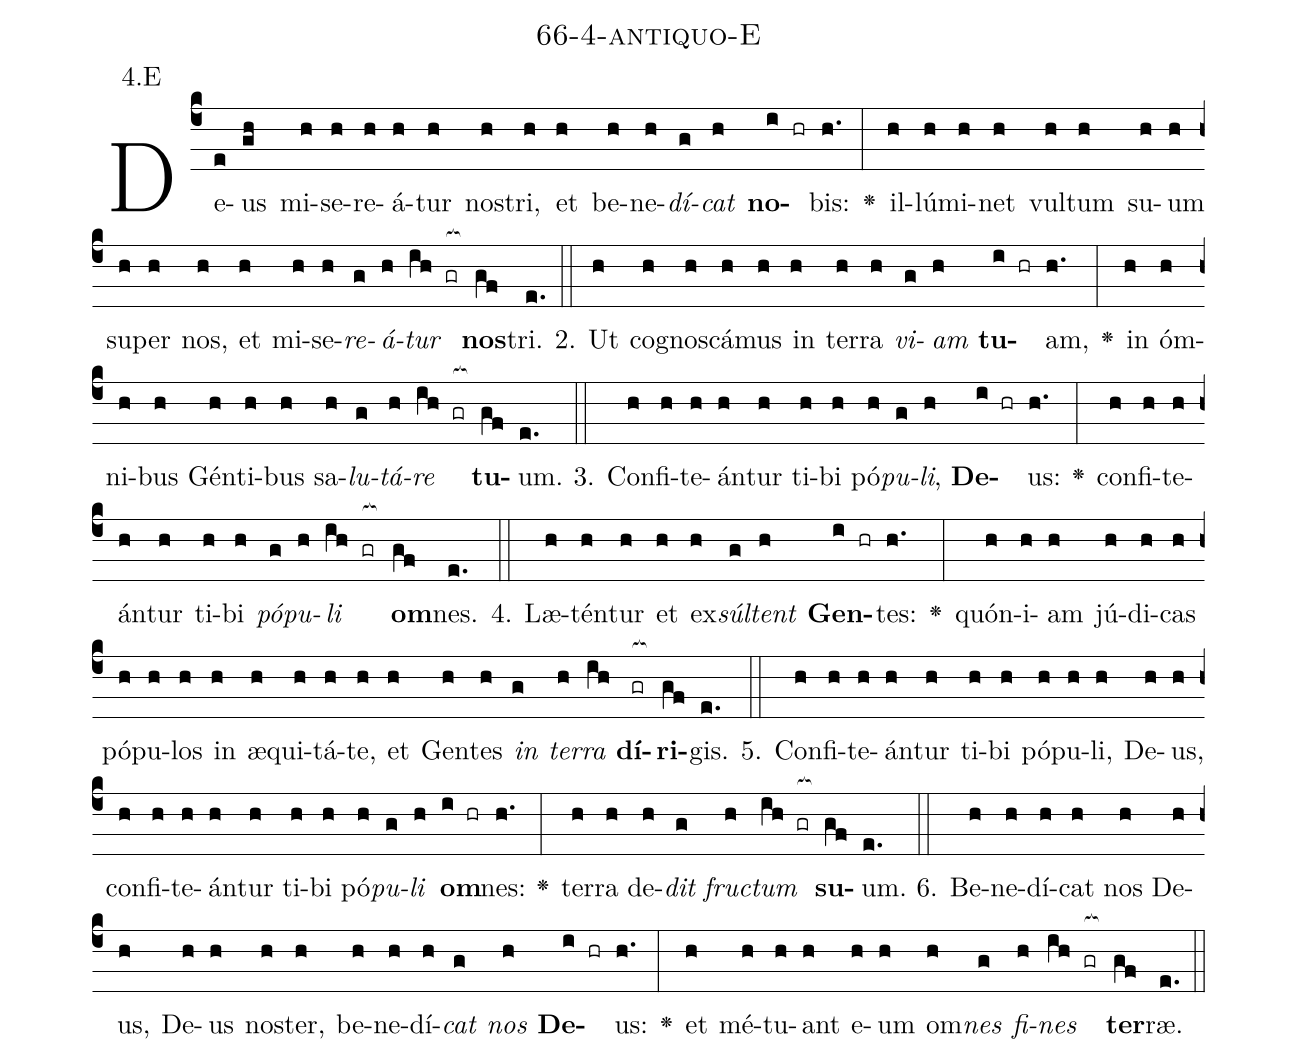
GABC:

name: 66-4-antiquo-E;
annotation: 4.E;
%%
(c4)De(e)us(gh) mi(h)se(h)re(h)á(h)tur(h) nos(h)tri,(h) et(h) be(h)ne(h)<i>dí</i>(g)<i>cat</i>(h) <b>no</b>(i hr)bis:(h.) <v>\greheightstar</v>(:) il(h)lú(h)mi(h)net(h) vul(h)tum(h) su(h)um(h) su(h)per(h) nos,(h) et(h) mi(h)se(h)<i>re</i>(g)<i>á</i>(h)<i>tur</i>(ih gr[ocb:1{]) <b>nos</b>(gf[ocb:0}])tri.(e.) (::)
2. Ut(h) co(h)gnos(h)cá(h)mus(h) in(h) ter(h)ra(h) <i>vi</i>(g)<i>am</i>(h) <b>tu</b>(i hr)am,(h.) <v>\greheightstar</v>(:) in(h) óm(h)ni(h)bus(h) Gén(h)ti(h)bus(h) sa(h)<i>lu</i>(g)<i>tá</i>(h)<i>re</i>(ih gr[ocb:1{]) <b>tu</b>(gf[ocb:0}])um.(e.) (::)
3. Con(h)fi(h)te(h)án(h)tur(h) ti(h)bi(h) pó(h)<i>pu</i>(g)<i>li</i>,(h) <b>De</b>(i hr)us:(h.) <v>\greheightstar</v>(:) con(h)fi(h)te(h)án(h)tur(h) ti(h)bi(h) <i>pó</i>(g)<i>pu</i>(h)<i>li</i>(ih gr[ocb:1{]) <b>om</b>(gf[ocb:0}])nes.(e.) (::)
4. Læ(h)tén(h)tur(h) et(h) ex(h)<i>súl</i>(g)<i>tent</i>(h) <b>Gen</b>(i hr)tes:(h.) <v>\greheightstar</v>(:) quón(h)i(h)am(h) jú(h)di(h)cas(h) pó(h)pu(h)los(h) in(h) æ(h)qui(h)tá(h)te,(h) et(h) Gen(h)tes(h) <i>in</i>(g) <i>ter</i>(h)<i>ra</i>(ih) <b>dí</b>(gr[ocb:1{])<b>ri</b>(gf[ocb:0}])gis.(e.) (::)
5. Con(h)fi(h)te(h)án(h)tur(h) ti(h)bi(h) pó(h)pu(h)li,(h) De(h)us,(h) con(h)fi(h)te(h)án(h)tur(h) ti(h)bi(h) pó(h)<i>pu</i>(g)<i>li</i>(h) <b>om</b>(i hr)nes:(h.) <v>\greheightstar</v>(:) ter(h)ra(h) de(h)<i>dit</i>(g) <i>fruc</i>(h)<i>tum</i>(ih gr[ocb:1{]) <b>su</b>(gf[ocb:0}])um.(e.) (::)
6. Be(h)ne(h)dí(h)cat(h) nos(h) De(h)us,(h) De(h)us(h) nos(h)ter,(h) be(h)ne(h)dí(h)<i>cat</i>(g) <i>nos</i>(h) <b>De</b>(i hr)us:(h.) <v>\greheightstar</v>(:) et(h) mé(h)tu(h)ant(h) e(h)um(h) om(h)<i>nes</i>(g) <i>fi</i>(h)<i>nes</i>(ih gr[ocb:1{]) <b>ter</b>(gf[ocb:0}])ræ.(e.) (::)
